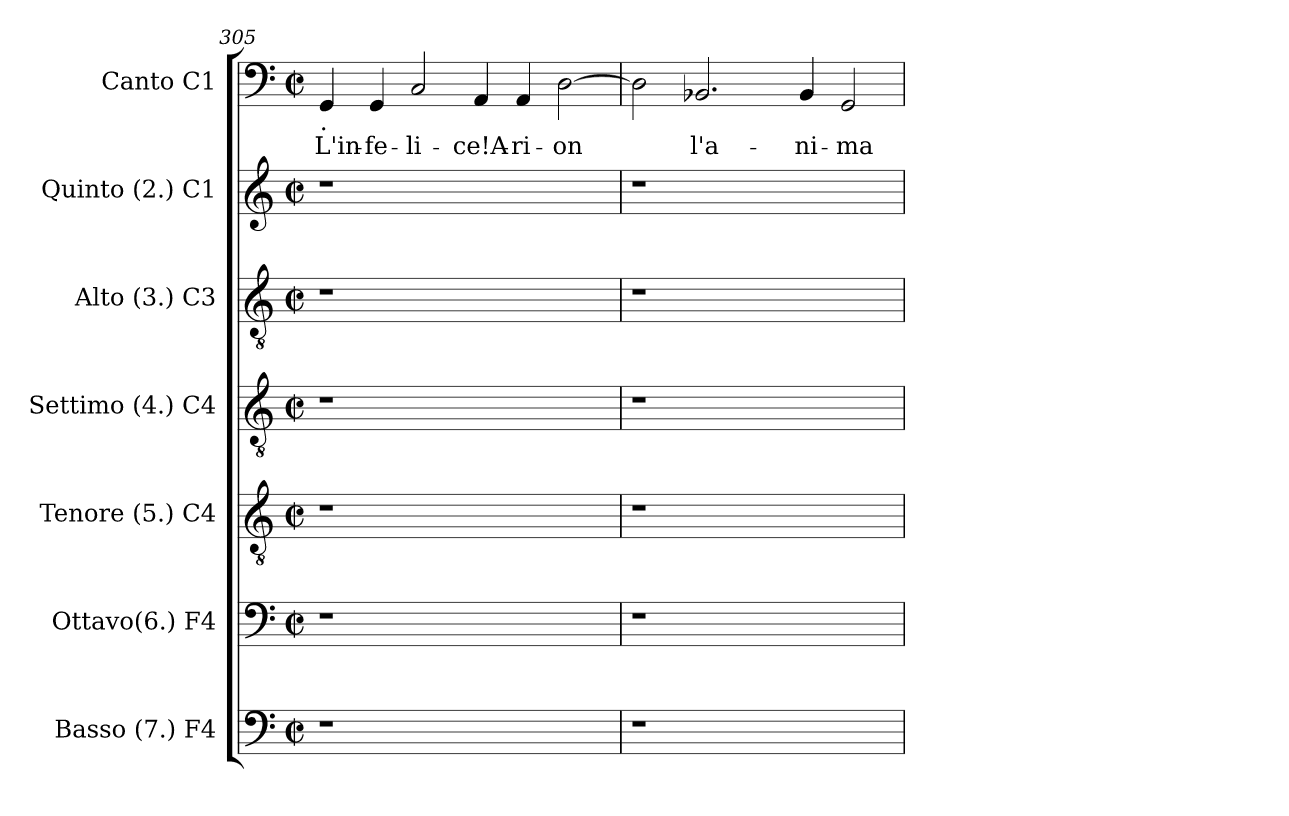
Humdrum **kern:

**kern	**kern	**kern	**kern	**kern	**kern	**kern	**text
*part7	*part6	*part5	*part4	*part3	*part2	*part1	*part1
*staff7	*staff6	*staff5	*staff4	*staff3	*staff2	*staff1	*staff1
*I"Basso (7.)  F4	*I"Ottavo(6.)  F4	*I"Tenore (5.)  C4	*I"Settimo (4.)  C4	*I"Alto (3.)  C3	*I"Quinto (2.)  C1	*I"Canto  C1	*
*	*	*I'T	*	*I'A	*	*I'C	*
*clefF4	*clefF4	*clefGv2	*clefGv2	*clefGv2	*clefG2	*clefF4	*
*k[]	*k[]	*k[]	*k[]	*k[]	*k[]	*k[]	*
*C:	*C:	*C:	*C:	*C:	*C:	*C:	*
*M2/2	*M2/2	*M2/2	*M2/2	*M2/2	*M2/2	*M2/2	*
*met(c|)	*met(c|)	*met(c|)	*met(c|)	*met(c|)	*met(c|)	*met(c|)	*
=305	=305	=305	=305	=305	=305	=305	=305
!	!	!	!	!	!	!LO:TX:b:t=.	!
!	!	!	!	!	!	!	!LO:LY:b:cj
1r	1r	1r	1r	1r	1r	4GG/	L'in-
!	!	!	!	!	!	!	!LO:LY:b:cj
.	.	.	.	.	.	4GG/	-fe-
!	!	!	!	!	!	!	!LO:LY:b:cj
.	.	.	.	.	.	2C/	-li-
!	!	!	!	!	!	!	!LO:LY:b:cj
1ryy	1ryy	1ryy	1ryy	1ryy	1ryy	4AA/	-ce!A-
!	!	!	!	!	!	!	!LO:LY:b:cj
.	.	.	.	.	.	4AA/	-ri-
!	!	!	!	!	!	!	!LO:LY:b:cj
.	.	.	.	.	.	[>2D\	-on
=306	=306	=306	=306	=306	=306	=306	=306
!	!	!	!	!	!	!	!LO:LY:b:cj
1r	1r	1r	1r	1r	1r	2D\]	.
!	!	!	!	!	!	!	!LO:LY:b:cj
.	.	.	.	.	.	2.BB-X/	l'a-
1ryy	1ryy	1ryy	1ryy	1ryy	1ryy	.	.
!	!	!	!	!	!	!	!LO:LY:b:cj
.	.	.	.	.	.	4BB-/	-ni-
!	!	!	!	!	!	!	!LO:LY:b:cj
.	.	.	.	.	.	2GG/	-ma
=	=	=	=	=	=	=	=
*-	*-	*-	*-	*-	*-	*-	*-
